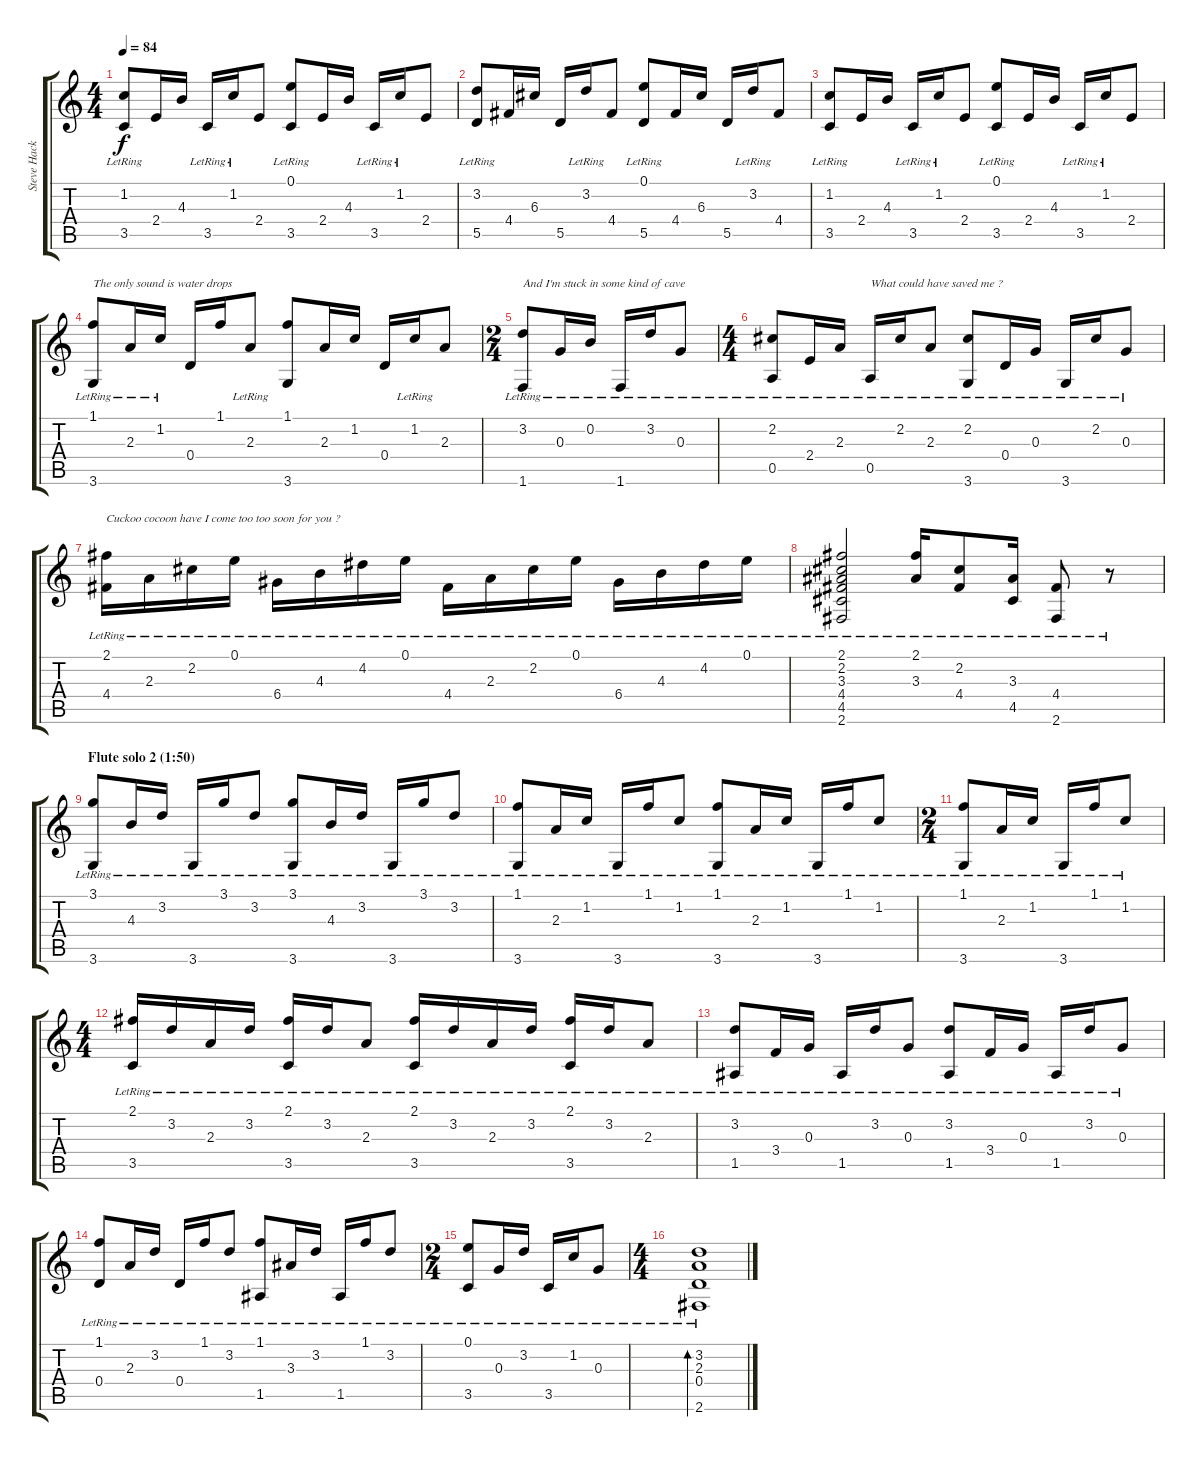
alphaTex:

\track ("Steve Hackett (electric guitar 1)" "Steve Hack") {instrument electricguitarjazz}
\staff {score tabs}
\tuning (E4 B3 G3 D3 A2 E2) {hide}
\ts (4 4)
\tempo 84
\clef g2
\ks c
(1.2{lr} 3.5{lr}).8{dy f} 2.4.16 4.3.16 3.5{lr}.16 1.2{lr}.16 2.4.8 (0.1{lr} 3.5{lr}).8 2.4.16 4.3.16 3.5{lr}.16 1.2{lr}.16 2.4.8 |
(3.2{lr} 5.5).8 4.4.16 6.3.16 5.5.16 3.2{lr}.16 4.4.8 (0.1{lr} 5.5).8 4.4.16 6.3.16 5.5.16 3.2{lr}.16 4.4.8 |
(1.2{lr} 3.5{lr}).8 2.4.16 4.3.16 3.5{lr}.16 1.2{lr}.16 2.4.8 (0.1{lr} 3.5{lr}).8 2.4.16 4.3.16 3.5{lr}.16 1.2{lr}.16 2.4.8 |
(1.1{lr} 3.6{lr}).8{txt "The only sound is water drops"} 2.3{lr}.16 1.2{lr}.16 0.4.16 1.1.16 2.3{lr}.8 (1.1 3.6).8 2.3.16 1.2.16 0.4.16 1.2{lr}.16 2.3.8 |
\ts (2 4)
(3.2{lr} 1.6{lr}).8{txt "And I'm stuck in some kind of cave"} 0.3{lr}.16 0.2{lr}.16 1.6{lr}.16 3.2{lr}.16 0.3{lr}.8 |
\ts (4 4)
(2.2{lr} 0.5{lr}).8 2.4{lr}.16 2.3{lr}.16 0.5{lr}.16{txt "What could have saved me ?"} 2.2{lr}.16 2.3{lr}.8 (2.2{lr} 3.6{lr}).8 0.4{lr}.16 0.3{lr}.16 3.6{lr}.16 2.2{lr}.16 0.3{lr}.8 |
(2.1{lr} 4.4{lr}).16{txt "Cuckoo cocoon have I come too too soon for you ?"} 2.3{lr}.16 2.2{lr}.16 0.1{lr}.16 6.4{lr}.16 4.3{lr}.16 4.2{lr}.16 0.1{lr}.16 4.4{lr}.16 2.3{lr}.16 2.2{lr}.16 0.1{lr}.16 6.4{lr}.16 4.3{lr}.16 4.2{lr}.16 0.1{lr}.16 |
(2.1{lr} 2.2{lr} 3.3{lr} 4.4{lr} 4.5{lr} 2.6{lr}).2 (2.1{lr} 3.3{lr}).16 (2.2{lr} 4.4{lr}).8 (3.3{lr} 4.5{lr}).16 (4.4{lr} 2.6{lr}).8 r.8 |
\section ("" "Flute solo 2 (1:50)")
(3.1{lr} 3.6{lr}).8 4.3{lr}.16 3.2{lr}.16 3.6{lr}.16 3.1{lr}.16 3.2{lr}.8 (3.1{lr} 3.6{lr}).8 4.3{lr}.16 3.2{lr}.16 3.6{lr}.16 3.1{lr}.16 3.2{lr}.8 |
(1.1{lr} 3.6{lr}).8 2.3{lr}.16 1.2{lr}.16 3.6{lr}.16 1.1{lr}.16 1.2{lr}.8 (1.1{lr} 3.6{lr}).8 2.3{lr}.16 1.2{lr}.16 3.6{lr}.16 1.1{lr}.16 1.2{lr}.8 |
\ts (2 4)
(1.1{lr} 3.6{lr}).8 2.3{lr}.16 1.2{lr}.16 3.6{lr}.16 1.1{lr}.16 1.2{lr}.8 |
\ts (4 4)
(2.1{lr} 3.5{lr}).16 3.2{lr}.16 2.3{lr}.16 3.2{lr}.16 (2.1{lr} 3.5{lr}).16 3.2{lr}.16 2.3{lr}.8 (2.1{lr} 3.5{lr}).16 3.2{lr}.16 2.3{lr}.16 3.2{lr}.16 (2.1{lr} 3.5{lr}).16 3.2{lr}.16 2.3{lr}.8 |
(3.2{lr} 1.5{lr}).8 3.4{lr}.16 0.3{lr}.16 1.5{lr}.16 3.2{lr}.16 0.3{lr}.8 (3.2{lr} 1.5{lr}).8 3.4{lr}.16 0.3{lr}.16 1.5{lr}.16 3.2{lr}.16 0.3{lr}.8 |
(1.1{lr} 0.4{lr}).8 2.3{lr}.16 3.2{lr}.16 0.4{lr}.16 1.1{lr}.16 3.2{lr}.8 (1.1{lr} 1.5{lr}).8 3.3{lr}.16 3.2{lr}.16 1.5{lr}.16 1.1{lr}.16 3.2{lr}.8 |
\ts (2 4)
(0.1{lr} 3.5{lr}).8 0.3{lr}.16 3.2{lr}.16 3.5{lr}.16 1.2{lr}.16 0.3{lr}.8 |
\ts (4 4)
(3.2{lr} 2.3{lr} 0.4{lr} 2.6{lr}).1{bd 240}
